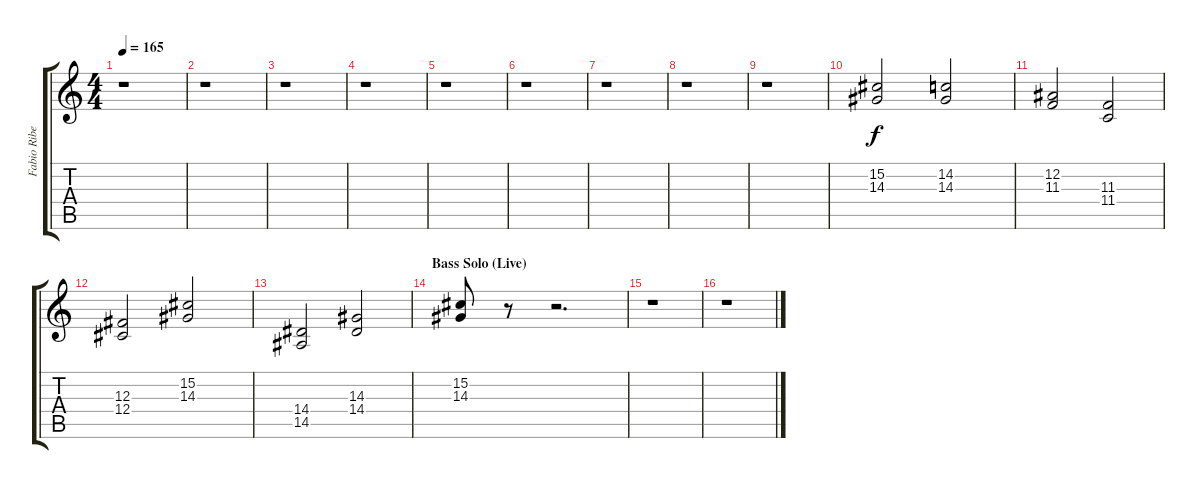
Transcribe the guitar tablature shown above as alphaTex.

\track ("Fabio Ribeiro" "Fabio Ribe") {instrument stringensemble1}
\staff {score tabs}
\tuning (Eb4 Bb3 Gb3 Db3 Ab2 Eb2) {hide}
\ts (4 4)
\tempo 165
\clef g2
\ks c
r.1{dy f} |
r.1 |
r.1 |
r.1 |
r.1 |
r.1 |
r.1 |
r.1 |
r.1 |
(15.2 14.3).2 (14.2 14.3).2 |
(12.2 11.3).2 (11.3 11.4).2 |
(12.3 12.4).2 (15.2 14.3).2 |
(14.4 14.5).2 (14.3 14.4).2 |
\section ("" "Bass Solo (Live)")
(15.2 14.3).8 r.8 r.2{d} |
r.1 |
r.1
